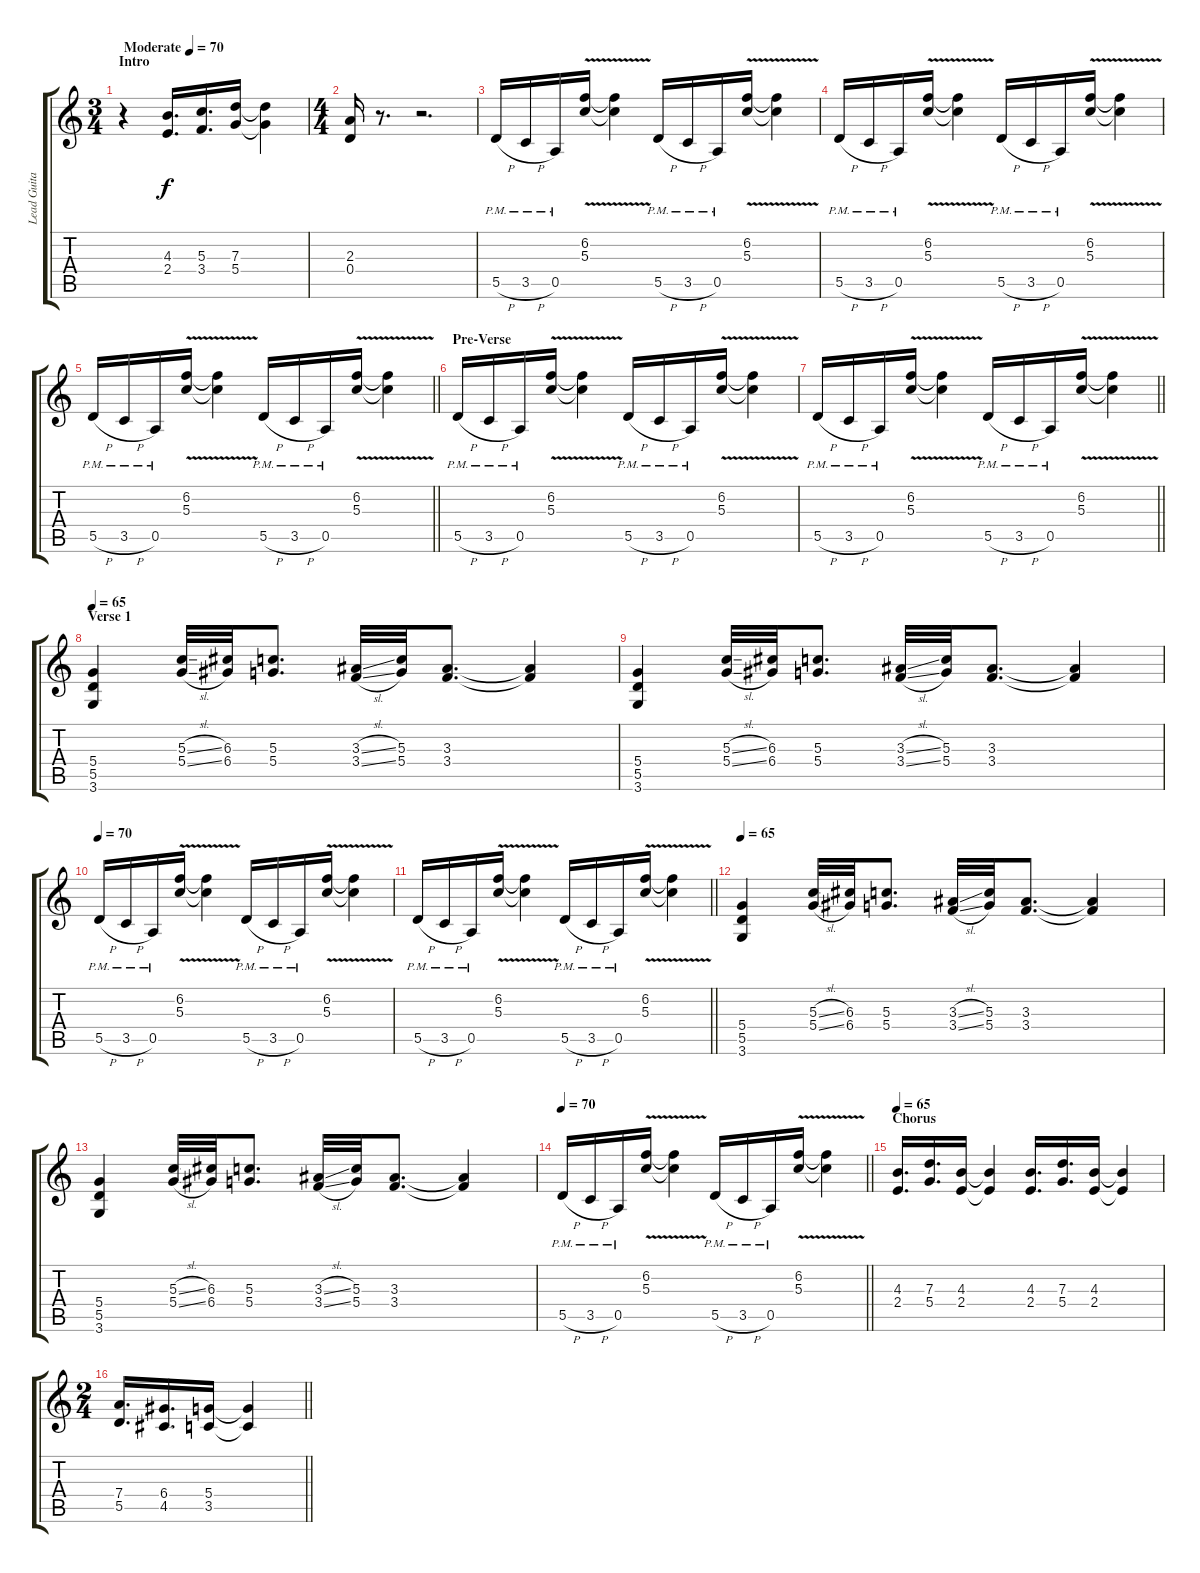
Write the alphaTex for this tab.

\track ("Lead Guitar" "Lead Guita") {instrument distortionguitar}
\staff {score tabs}
\tuning (E4 B3 G3 D3 A2 E2) {hide}
\ts (3 4)
\section ("" "Intro")
\tempo (70 "Moderate")
\clef g2
\ks c
r.4{dy f instrument distortionguitar} (4.3 2.4).16{d} (5.3 3.4).16{d} (7.3 5.4).16 (7.3{t} 5.4{t}).4 |
\ts (4 4)
(2.3 0.4).16 r.8{d} r.2{d} |
5.5{h pm}.16 3.5{h pm}.16 0.5{pm}.16 (6.2{v} 5.3{v}).16 (6.2{t} 5.3{t}).4 5.5{h pm}.16 3.5{h pm}.16 0.5{pm}.16 (6.2{v} 5.3{v}).16 (6.2{t} 5.3{t}).4 |
5.5{h pm}.16 3.5{h pm}.16 0.5{pm}.16 (6.2{v} 5.3{v}).16 (6.2{t} 5.3{t}).4 5.5{h pm}.16 3.5{h pm}.16 0.5{pm}.16 (6.2{v} 5.3{v}).16 (6.2{t} 5.3{t}).4 |
\barLineRight lightlight
5.5{h pm}.16 3.5{h pm}.16 0.5{pm}.16 (6.2{v} 5.3{v}).16 (6.2{t} 5.3{t}).4 5.5{h pm}.16 3.5{h pm}.16 0.5{pm}.16 (6.2{v} 5.3{v}).16 (6.2{t} 5.3{t}).4 |
\section ("" "Pre-Verse")
5.5{h pm}.16 3.5{h pm}.16 0.5{pm}.16 (6.2{v} 5.3{v}).16 (6.2{t} 5.3{t}).4 5.5{h pm}.16 3.5{h pm}.16 0.5{pm}.16 (6.2{v} 5.3{v}).16 (6.2{t} 5.3{t}).4 |
\barLineRight lightlight
5.5{h pm}.16 3.5{h pm}.16 0.5{pm}.16 (6.2{v} 5.3{v}).16 (6.2{t} 5.3{t}).4 5.5{h pm}.16 3.5{h pm}.16 0.5{pm}.16 (6.2{v} 5.3{v}).16 (6.2{t} 5.3{t}).4 |
\section ("" "Verse 1")
\tempo 65
(5.4 5.5 3.6).4 (5.3{sl} 5.4{sl}).32 (6.3 6.4).32 (5.3 5.4).8{d} (3.3{sl} 3.4{sl}).32 (5.3 5.4).32 (3.3 3.4).8{d} (3.3{t} 3.4{t}).4 |
(5.4 5.5 3.6).4 (5.3{sl} 5.4{sl}).32 (6.3 6.4).32 (5.3 5.4).8{d} (3.3{sl} 3.4{sl}).32 (5.3 5.4).32 (3.3 3.4).8{d} (3.3{t} 3.4{t}).4 |
\tempo 70
5.5{h pm}.16 3.5{h pm}.16 0.5{pm}.16 (6.2{v} 5.3{v}).16 (6.2{t} 5.3{t}).4 5.5{h pm}.16 3.5{h pm}.16 0.5{pm}.16 (6.2{v} 5.3{v}).16 (6.2{t} 5.3{t}).4 |
\barLineRight lightlight
5.5{h pm}.16 3.5{h pm}.16 0.5{pm}.16 (6.2{v} 5.3{v}).16 (6.2{t} 5.3{t}).4 5.5{h pm}.16 3.5{h pm}.16 0.5{pm}.16 (6.2{v} 5.3{v}).16 (6.2{t} 5.3{t}).4 |
\tempo 65
(5.4 5.5 3.6).4 (5.3{sl} 5.4{sl}).32 (6.3 6.4).32 (5.3 5.4).8{d} (3.3{sl} 3.4{sl}).32 (5.3 5.4).32 (3.3 3.4).8{d} (3.3{t} 3.4{t}).4 |
(5.4 5.5 3.6).4 (5.3{sl} 5.4{sl}).32 (6.3 6.4).32 (5.3 5.4).8{d} (3.3{sl} 3.4{sl}).32 (5.3 5.4).32 (3.3 3.4).8{d} (3.3{t} 3.4{t}).4 |
\tempo 70
\barLineRight lightlight
5.5{h pm}.16 3.5{h pm}.16 0.5{pm}.16 (6.2{v} 5.3{v}).16 (6.2{t} 5.3{t}).4 5.5{h pm}.16 3.5{h pm}.16 0.5{pm}.16 (6.2{v} 5.3{v}).16 (6.2{t} 5.3{t}).4 |
\section ("" "Chorus")
\tempo 65
(4.3 2.4).16{d} (7.3 5.4).16{d} (4.3 2.4).16 (4.3{t} 2.4{t}).4 (4.3 2.4).16{d} (7.3 5.4).16{d} (4.3 2.4).16 (4.3{t} 2.4{t}).4 |
\ts (2 4)
\barLineRight lightlight
(7.4 5.5).16{d} (6.4 4.5).16{d} (5.4 3.5).16 (5.4{t} 3.5{t}).4
